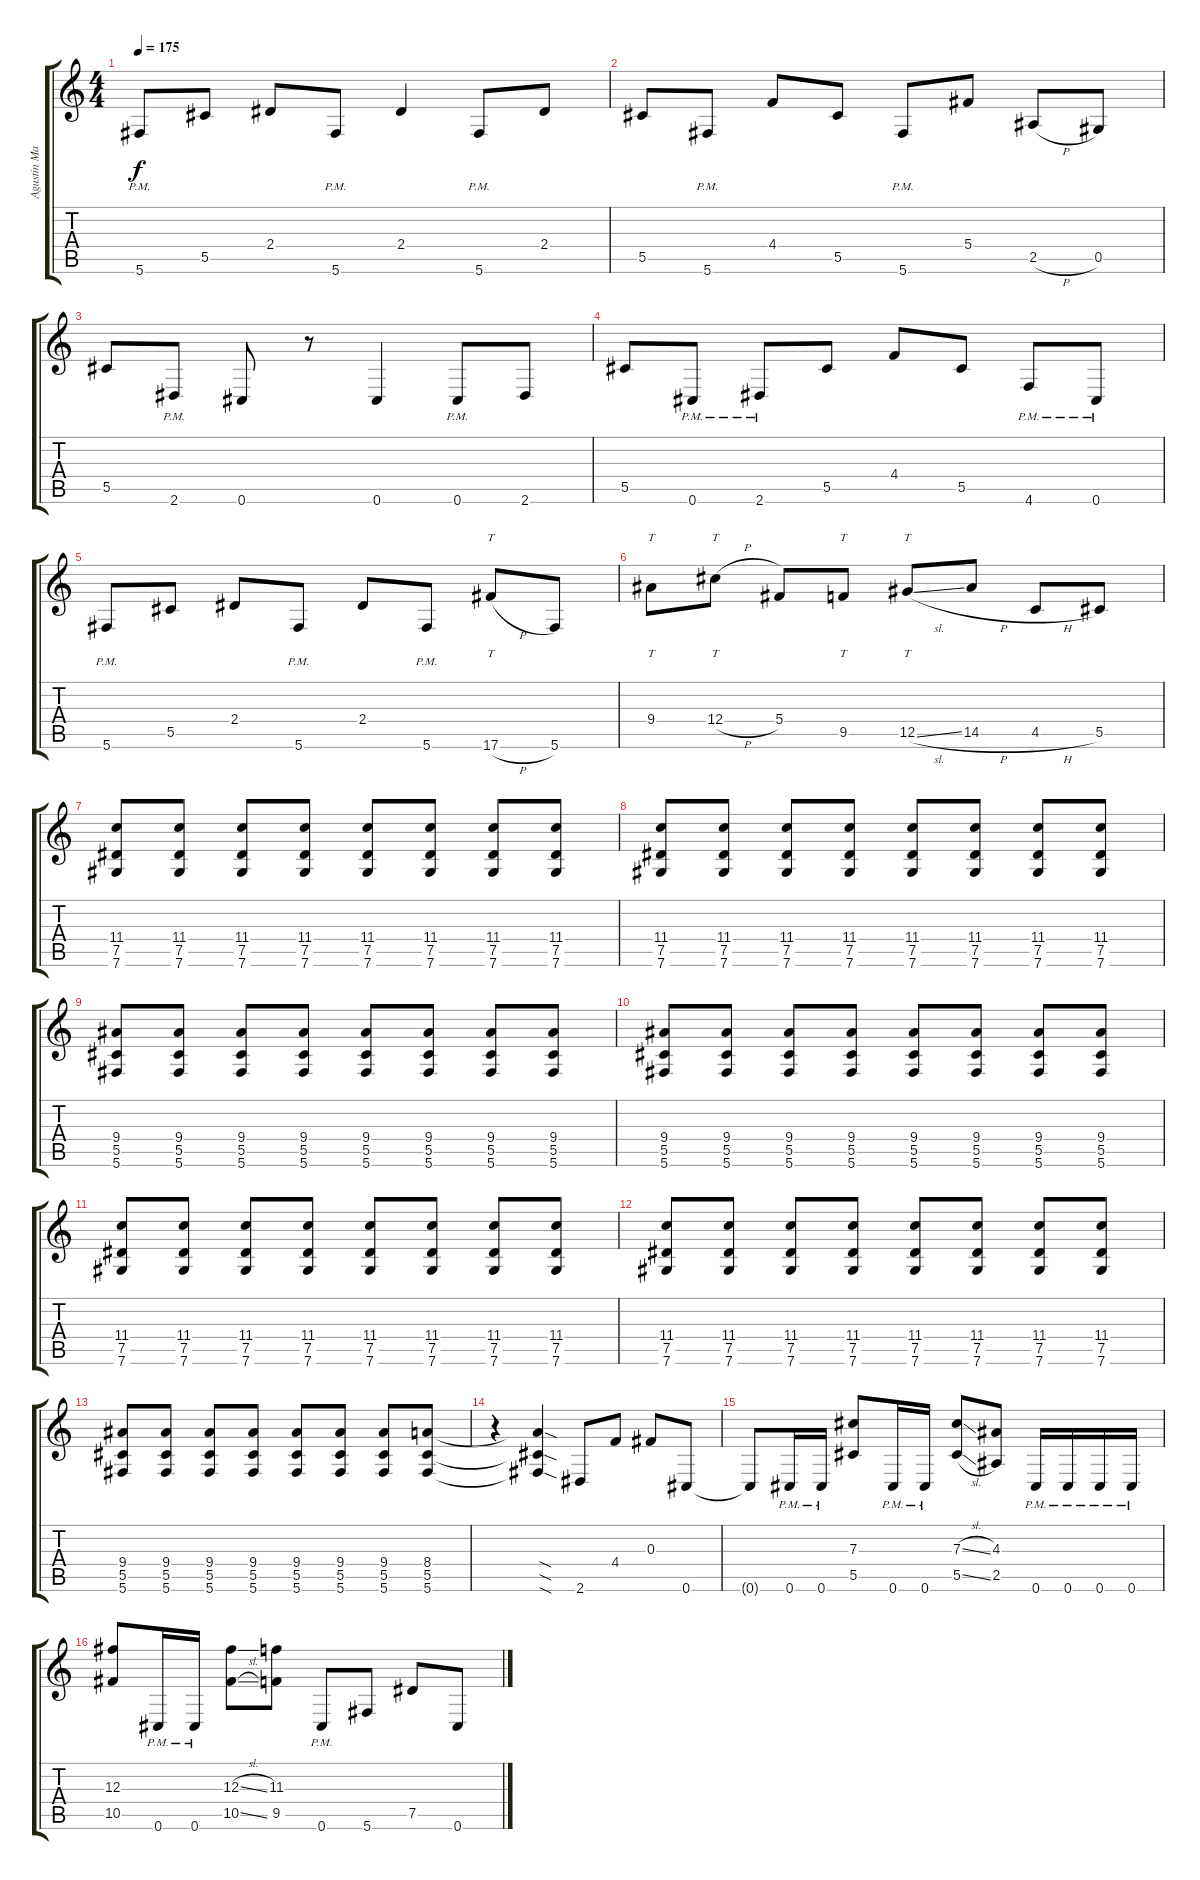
\track ("Agustin Manresa" "Agustin Ma") {instrument distortionguitar}
\staff {score tabs}
\tuning (Eb4 Bb3 Gb3 Db3 Ab2 Db2) {hide}
\ts (4 4)
\tempo 175
\clef g2
\ks c
5.6{pm}.8{dy f} 5.5.8 2.4.8 5.6{pm}.8 2.4.4 5.6{pm}.8 2.4.8 |
5.5.8 5.6{pm}.8 4.4.8 5.5.8 5.6{pm}.8 5.4.8 2.5{h}.8 0.5.8 |
5.5.8 2.6{pm}.8 0.6.8 r.8 0.6.4 0.6{pm}.8 2.6.8 |
5.5.8 0.6{pm}.8 2.6{pm}.8 5.5.8 4.4.8 5.5.8 4.6{pm}.8 0.6{pm}.8 |
5.6{pm}.8 5.5.8 2.4.8 5.6{pm}.8 2.4.8 5.6{pm}.8 17.6{h}.8{tt} 5.6.8 |
9.4.8{tt} 12.4{h}.8{tt} 5.4.8 9.5.8{tt} 12.5{sl}.8{tt} 14.5{h}.8 4.5{h}.8 5.5.8 |
(11.4 7.5 7.6).8 (11.4 7.5 7.6).8 (11.4 7.5 7.6).8 (11.4 7.5 7.6).8 (11.4 7.5 7.6).8 (11.4 7.5 7.6).8 (11.4 7.5 7.6).8 (11.4 7.5 7.6).8 |
(11.4 7.5 7.6).8 (11.4 7.5 7.6).8 (11.4 7.5 7.6).8 (11.4 7.5 7.6).8 (11.4 7.5 7.6).8 (11.4 7.5 7.6).8 (11.4 7.5 7.6).8 (11.4 7.5 7.6).8 |
(9.4 5.5 5.6).8 (9.4 5.5 5.6).8 (9.4 5.5 5.6).8 (9.4 5.5 5.6).8 (9.4 5.5 5.6).8 (9.4 5.5 5.6).8 (9.4 5.5 5.6).8 (9.4 5.5 5.6).8 |
(9.4 5.5 5.6).8 (9.4 5.5 5.6).8 (9.4 5.5 5.6).8 (9.4 5.5 5.6).8 (9.4 5.5 5.6).8 (9.4 5.5 5.6).8 (9.4 5.5 5.6).8 (9.4 5.5 5.6).8 |
(11.4 7.5 7.6).8 (11.4 7.5 7.6).8 (11.4 7.5 7.6).8 (11.4 7.5 7.6).8 (11.4 7.5 7.6).8 (11.4 7.5 7.6).8 (11.4 7.5 7.6).8 (11.4 7.5 7.6).8 |
(11.4 7.5 7.6).8 (11.4 7.5 7.6).8 (11.4 7.5 7.6).8 (11.4 7.5 7.6).8 (11.4 7.5 7.6).8 (11.4 7.5 7.6).8 (11.4 7.5 7.6).8 (11.4 7.5 7.6).8 |
(9.4 5.5 5.6).8 (9.4 5.5 5.6).8 (9.4 5.5 5.6).8 (9.4 5.5 5.6).8 (9.4 5.5 5.6).8 (9.4 5.5 5.6).8 (9.4 5.5 5.6).8 (8.4 5.5 5.6).8 |
r.4 (8.4{sod t} 5.5{sod t} 5.6{sod t}).4 2.6.8 4.4.8 0.3.8 0.6.8 |
0.6{t}.8 0.6{pm}.16 0.6{pm}.16 (7.3 5.5).8 0.6{pm}.16 0.6{pm}.16 (7.3{sl} 5.5{sl}).8 (4.3 2.5).8 0.6{pm}.16 0.6{pm}.16 0.6{pm}.16 0.6{pm}.16 |
(12.3 10.5).8 0.6{pm}.16 0.6{pm}.16 (12.3{sl} 10.5{sl}).8 (11.3 9.5).8 0.6{pm}.8 5.6.8 7.5.8 0.6.8
